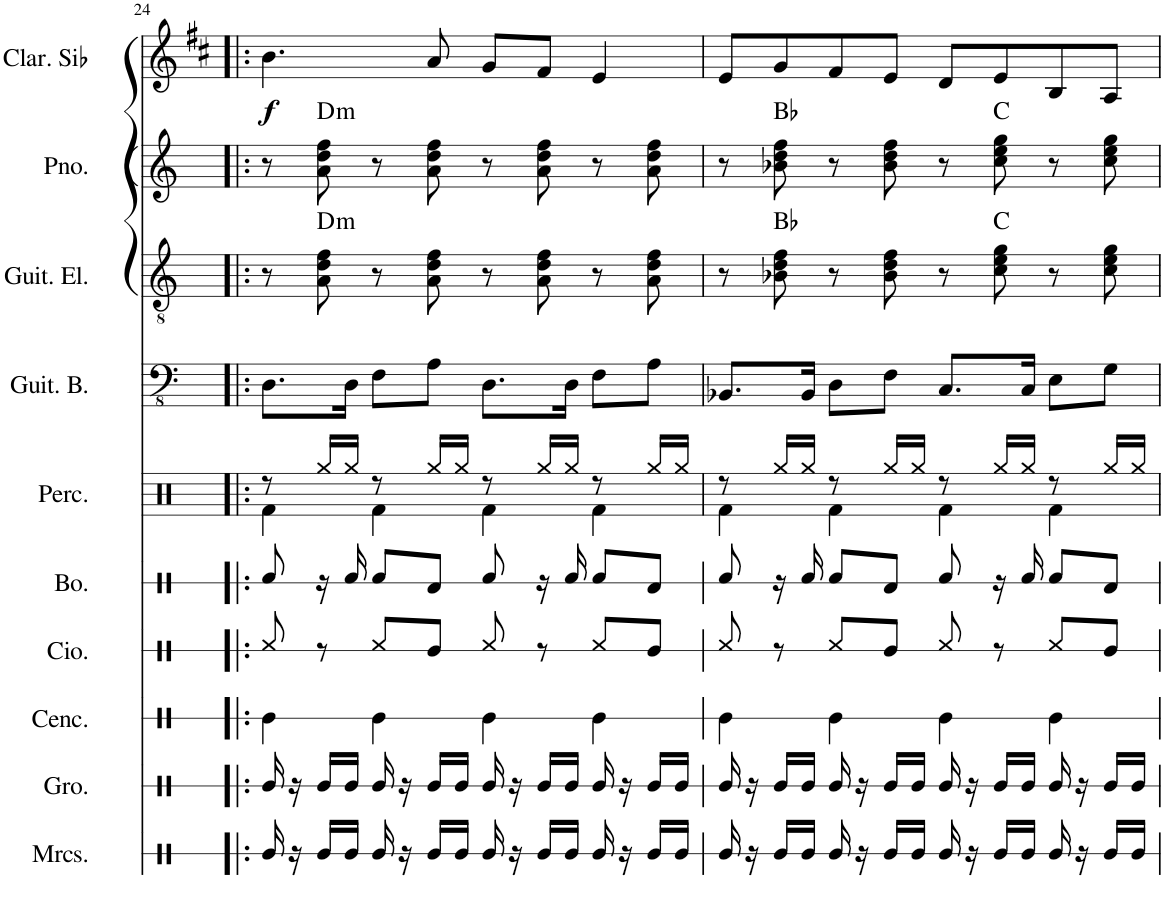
**kern	**kern	**kern	**kern	**kern	**kern	**kern	**kern	**harte	**kern	**harte	**kern	**dynam
*part10	*part9	*part8	*part7	*part6	*part5	*part4	*part3	*part3	*part2	*part2	*part1	*part1
*staff10	*staff9	*staff8	*staff7	*staff6	*staff5	*staff4	*staff3	*	*staff2	*	*staff1	*staff1
*I"Maracas	*I"Güiro	*I"Cencerro	*I"Congas	*I"Bongos	*I"Set de percusión	*I"Bajo eléctrico	*I"Guitarra eléctrica	*	*I"Piano	*	*I"Clarinette en Sib	*
*I'Mrcs.	*I'Gro.	*I'Cenc.	*	*I'Bo.	*I'Perc.	*	*I'Guit. El.	*	*I'Pno.	*	*I'Clar. Sib	*
!!LO:PB:g=z
*clefX	*clefX	*clefX	*clefX	*clefX	*clefX	*clefFv4	*clefGv2	*	*clefG2	*	*clefG2	*
*	*	*	*	*	*	*	*	*	*	*	*Trd1c2	*
*k[]	*k[]	*k[]	*k[]	*k[]	*k[]	*k[]	*k[]	*	*k[]	*	*k[f#c#]	*
*M4/4	*M4/4	*M4/4	*M4/4	*M4/4	*M4/4	*M4/4	*M4/4	*	*M4/4	*	*M4/4	*
=24!|:	=24!|:	=24!|:	=24!|:	=24!|:	=24!|:	=24!|:	=24!|:	=24!|:	=24!|:	=24!|:	=24!|:	=24!|:
*	*	*	*	*	*^	*	*	*	*	*	*	*
!	!	!	!	!	!	!	!	!	!	!	!	!	!LO:DY:b
16Re/	16Re/	4Re\	8Rf/	8Rf/	8r	4Rf\	8.DD\L	8r	.	8r	.	4.b\	f
16r	16r	.	.	.	.	.	.	.	.	.	.	.	.
!	!	!	!	!	!	!	!	!	!LO:H:kt=m	!	!LO:H:kt=m	!	!
16Re/LL	16Re/LL	.	8r	16r	16Rgg/LL	.	.	8A\ 8d\ 8f\	D:min	8a\ 8dd\ 8ff\	D:min	.	.
16Re/JJ	16Re/JJ	.	.	16Rf/	16Rgg/JJ	.	16DD\Jk	.	.	.	.	.	.
16Re/	16Re/	4Re\	8Rf/L	8Rf/L	8r	4Rf\	8FF\L	8r	.	8r	.	.	.
16r	16r	.	.	.	.	.	.	.	.	.	.	.	.
16Re/LL	16Re/LL	.	8Re/J	8Rd/J	16Rgg/LL	.	8AA\J	8A\ 8d\ 8f\	.	8a\ 8dd\ 8ff\	.	8a/	.
16Re/JJ	16Re/JJ	.	.	.	16Rgg/JJ	.	.	.	.	.	.	.	.
16Re/	16Re/	4Re\	8Rf/	8Rf/	8r	4Rf\	8.DD\L	8r	.	8r	.	8g/L	.
16r	16r	.	.	.	.	.	.	.	.	.	.	.	.
16Re/LL	16Re/LL	.	8r	16r	16Rgg/LL	.	.	8A\ 8d\ 8f\	.	8a\ 8dd\ 8ff\	.	8f#/J	.
16Re/JJ	16Re/JJ	.	.	16Rf/	16Rgg/JJ	.	16DD\Jk	.	.	.	.	.	.
16Re/	16Re/	4Re\	8Rf/L	8Rf/L	8r	4Rf\	8FF\L	8r	.	8r	.	4e/	.
16r	16r	.	.	.	.	.	.	.	.	.	.	.	.
16Re/LL	16Re/LL	.	8Re/J	8Rd/J	16Rgg/LL	.	8AA\J	8A\ 8d\ 8f\	.	8a\ 8dd\ 8ff\	.	.	.
16Re/JJ	16Re/JJ	.	.	.	16Rgg/JJ	.	.	.	.	.	.	.	.
=25	=25	=25	=25	=25	=25	=25	=25	=25	=25	=25	=25	=25	=25
16Re/	16Re/	4Re\	8Rf/	8Rf/	8r	4Rf\	8.BBB-X/L	8r	.	8r	.	8e/L	.
16r	16r	.	.	.	.	.	.	.	.	.	.	.	.
16Re/LL	16Re/LL	.	8r	16r	16Rgg/LL	.	.	8B-X\ 8d\ 8f\	Bb:maj	8b-X\ 8dd\ 8ff\	Bb:maj	8g/	.
16Re/JJ	16Re/JJ	.	.	16Rf/	16Rgg/JJ	.	16BBB-/Jk	.	.	.	.	.	.
16Re/	16Re/	4Re\	8Rf/L	8Rf/L	8r	4Rf\	8DD\L	8r	.	8r	.	8f#/	.
16r	16r	.	.	.	.	.	.	.	.	.	.	.	.
16Re/LL	16Re/LL	.	8Re/J	8Rd/J	16Rgg/LL	.	8FF\J	8B-\ 8d\ 8f\	.	8b-\ 8dd\ 8ff\	.	8e/J	.
16Re/JJ	16Re/JJ	.	.	.	16Rgg/JJ	.	.	.	.	.	.	.	.
16Re/	16Re/	4Re\	8Rf/	8Rf/	8r	4Rf\	8.CC/L	8r	.	8r	.	8d/L	.
16r	16r	.	.	.	.	.	.	.	.	.	.	.	.
16Re/LL	16Re/LL	.	8r	16r	16Rgg/LL	.	.	8c\ 8e\ 8g\	C:maj	8cc\ 8ee\ 8gg\	C:maj	8e/	.
16Re/JJ	16Re/JJ	.	.	16Rf/	16Rgg/JJ	.	16CC/Jk	.	.	.	.	.	.
16Re/	16Re/	4Re\	8Rf/L	8Rf/L	8r	4Rf\	8EE\L	8r	.	8r	.	8B/	.
16r	16r	.	.	.	.	.	.	.	.	.	.	.	.
16Re/LL	16Re/LL	.	8Re/J	8Rd/J	16Rgg/LL	.	8GG\J	8c\ 8e\ 8g\	.	8cc\ 8ee\ 8gg\	.	8A/J	.
16Re/JJ	16Re/JJ	.	.	.	16Rgg/JJ	.	.	.	.	.	.	.	.
*	*	*	*	*	*v	*v	*	*	*	*	*	*	*
=	=	=	=	=	=	=	=	=	=	=	=	=
*-	*-	*-	*-	*-	*-	*-	*-	*-	*-	*-	*-	*-
